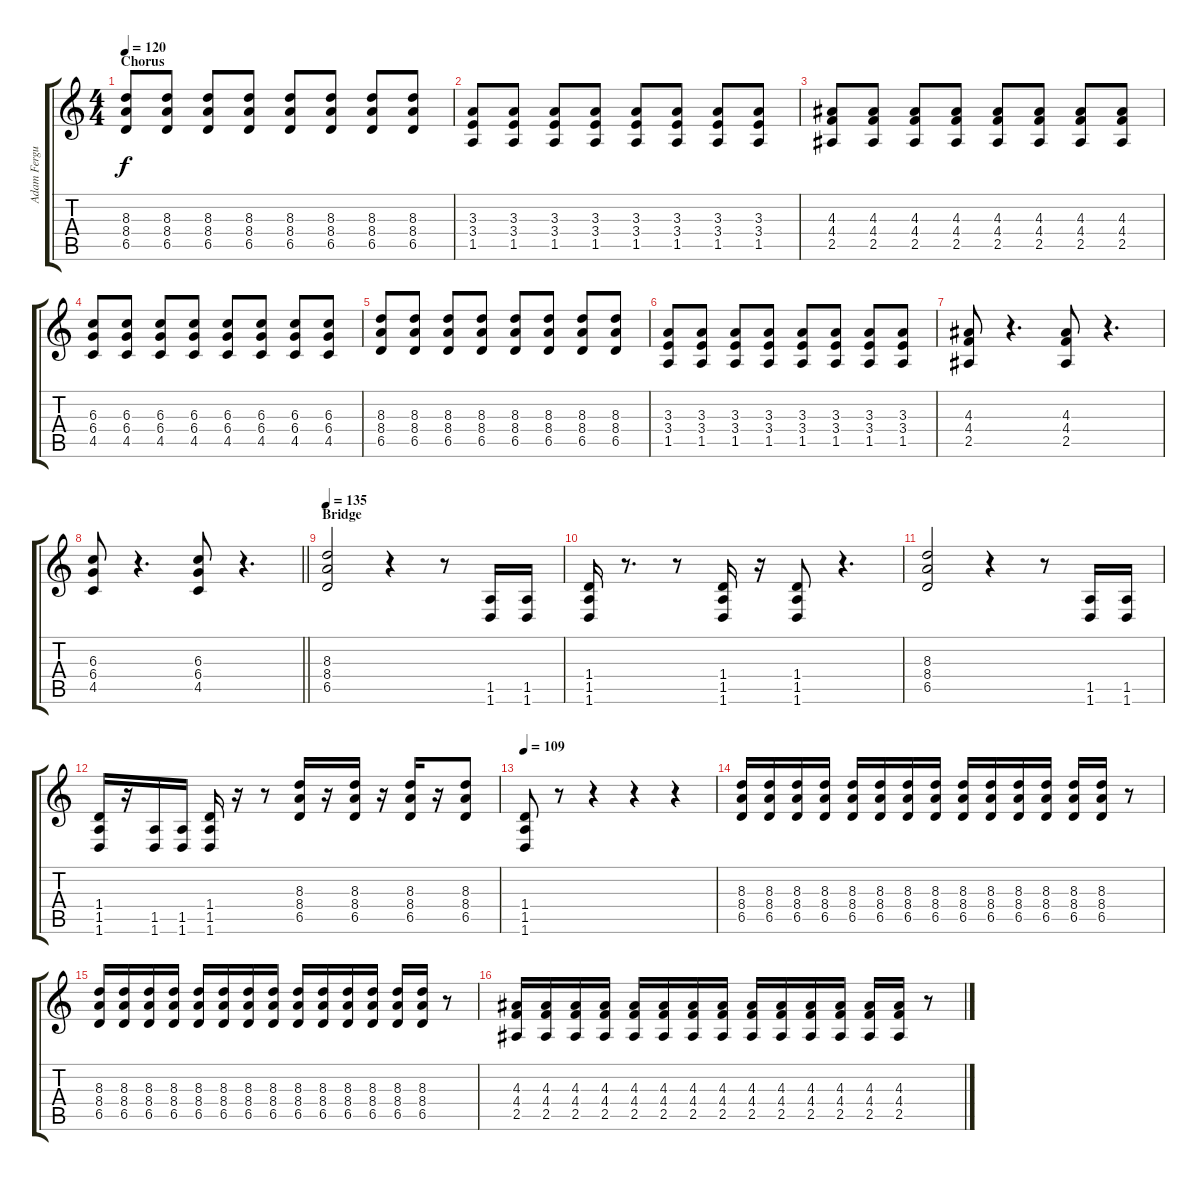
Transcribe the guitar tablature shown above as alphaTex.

\track ("Adam Ferguson - Guitar" "Adam Fergu") {instrument distortionguitar}
\staff {score tabs}
\tuning (Eb4 Bb3 Gb3 Db3 Ab2 Db2) {hide}
\ts (4 4)
\section ("" "Chorus")
\tempo 120
\clef g2
\ks c
(8.3 8.4 6.5).8{dy f} (8.3 8.4 6.5).8 (8.3 8.4 6.5).8 (8.3 8.4 6.5).8 (8.3 8.4 6.5).8 (8.3 8.4 6.5).8 (8.3 8.4 6.5).8 (8.3 8.4 6.5).8 |
(3.3 3.4 1.5).8 (3.3 3.4 1.5).8 (3.3 3.4 1.5).8 (3.3 3.4 1.5).8 (3.3 3.4 1.5).8 (3.3 3.4 1.5).8 (3.3 3.4 1.5).8 (3.3 3.4 1.5).8 |
(4.3 4.4 2.5).8 (4.3 4.4 2.5).8 (4.3 4.4 2.5).8 (4.3 4.4 2.5).8 (4.3 4.4 2.5).8 (4.3 4.4 2.5).8 (4.3 4.4 2.5).8 (4.3 4.4 2.5).8 |
(6.3 6.4 4.5).8 (6.3 6.4 4.5).8 (6.3 6.4 4.5).8 (6.3 6.4 4.5).8 (6.3 6.4 4.5).8 (6.3 6.4 4.5).8 (6.3 6.4 4.5).8 (6.3 6.4 4.5).8 |
(8.3 8.4 6.5).8 (8.3 8.4 6.5).8 (8.3 8.4 6.5).8 (8.3 8.4 6.5).8 (8.3 8.4 6.5).8 (8.3 8.4 6.5).8 (8.3 8.4 6.5).8 (8.3 8.4 6.5).8 |
(3.3 3.4 1.5).8 (3.3 3.4 1.5).8 (3.3 3.4 1.5).8 (3.3 3.4 1.5).8 (3.3 3.4 1.5).8 (3.3 3.4 1.5).8 (3.3 3.4 1.5).8 (3.3 3.4 1.5).8 |
(4.3 4.4 2.5).8 r.4{d} (4.3 4.4 2.5).8 r.4{d} |
\barLineRight lightlight
(6.3 6.4 4.5).8 r.4{d} (6.3 6.4 4.5).8 r.4{d} |
\section ("" "Bridge")
\tempo 135
(8.3 8.4 6.5).2 r.4 r.8 (1.5 1.6).16 (1.5 1.6).16 |
(1.4 1.5 1.6).16 r.8{d} r.8 (1.4 1.5 1.6).16 r.16 (1.4 1.5 1.6).8 r.4{d} |
(8.3 8.4 6.5).2 r.4 r.8 (1.5 1.6).16 (1.5 1.6).16 |
(1.4 1.5 1.6).16 r.16 (1.5 1.6).16 (1.5 1.6).16 (1.4 1.5 1.6).16 r.16 r.8 (8.3 8.4 6.5).16 r.16 (8.3 8.4 6.5).16 r.16 (8.3 8.4 6.5).16 r.16 (8.3 8.4 6.5).8 |
\tempo 109
(1.4 1.5 1.6).8 r.8 r.4 r.4 r.4 |
(8.3 8.4 6.5).16 (8.3 8.4 6.5).16 (8.3 8.4 6.5).16 (8.3 8.4 6.5).16 (8.3 8.4 6.5).16 (8.3 8.4 6.5).16 (8.3 8.4 6.5).16 (8.3 8.4 6.5).16 (8.3 8.4 6.5).16 (8.3 8.4 6.5).16 (8.3 8.4 6.5).16 (8.3 8.4 6.5).16 (8.3 8.4 6.5).16 (8.3 8.4 6.5).16 r.8 |
(8.3 8.4 6.5).16 (8.3 8.4 6.5).16 (8.3 8.4 6.5).16 (8.3 8.4 6.5).16 (8.3 8.4 6.5).16 (8.3 8.4 6.5).16 (8.3 8.4 6.5).16 (8.3 8.4 6.5).16 (8.3 8.4 6.5).16 (8.3 8.4 6.5).16 (8.3 8.4 6.5).16 (8.3 8.4 6.5).16 (8.3 8.4 6.5).16 (8.3 8.4 6.5).16 r.8 |
(4.3 4.4 2.5).16 (4.3 4.4 2.5).16 (4.3 4.4 2.5).16 (4.3 4.4 2.5).16 (4.3 4.4 2.5).16 (4.3 4.4 2.5).16 (4.3 4.4 2.5).16 (4.3 4.4 2.5).16 (4.3 4.4 2.5).16 (4.3 4.4 2.5).16 (4.3 4.4 2.5).16 (4.3 4.4 2.5).16 (4.3 4.4 2.5).16 (4.3 4.4 2.5).16 r.8
